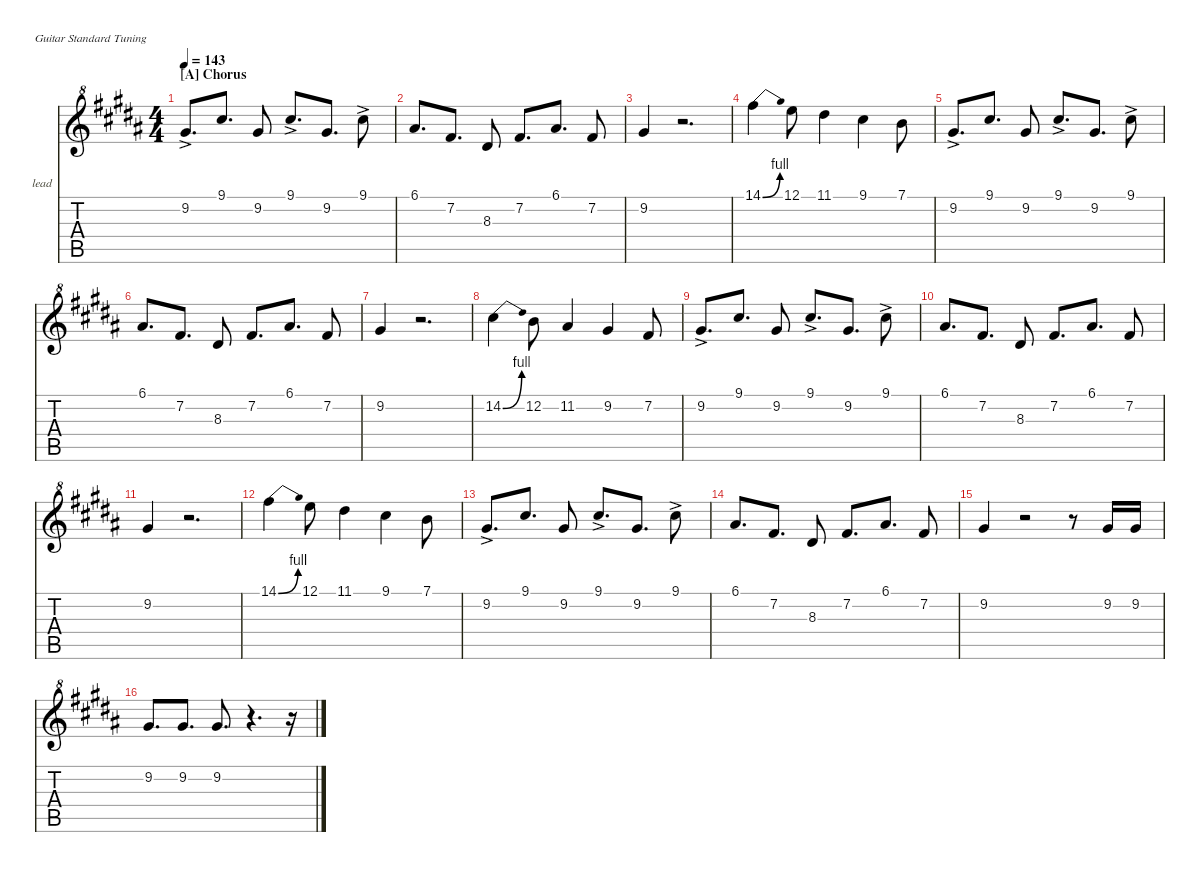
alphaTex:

\defaultSystemsLayout 4
\hideDynamics
\bracketExtendMode nobrackets
\firstSystemTrackNameOrientation horizontal
\otherSystemsTrackNameOrientation horizontal
\track ("lead guitar" "lead") {instrument electricguitarclean}
\staff {score tabs}
\tuning (E4 B3 G3 D3 A2 E2)
\ts (4 4)
\section ("A" "Chorus")
\tempo 143
\clef g2
\ottava 8va
\scale
1.21115
\ks g#minor
9.2{ac acc #}.8{d dy mf instrument electricguitarclean beam Up} 9.1{acc #}.8{d beam Up} 9.2{acc #}.8{beam Up} 9.1{ac acc #}.8{d beam Up} 9.2{acc #}.8{d beam Up} 9.1{ac acc #}.8{beam Down} |
\scale
1.04733 6.1{acc #}.8{d beam Up} 7.2{acc #}.8{d beam Up} 8.3{acc #}.8{beam Up} 7.2{acc #}.8{d beam Up} 6.1{acc #}.8{d beam Up} 7.2{acc #}.8{beam Up} |
\scale
0.968536 9.2{acc #}.4{beam Up} r.2{d beam Up} |
14.1{be (bend 0 0 15 4) acc #}.4{beam Down} 12.1{acc forcenatural}.8{beam Down} 11.1{acc #}.4{beam Down} 9.1{acc #}.4{beam Down} 7.1{acc forcenatural}.8{beam Down} |
9.2{ac acc #}.8{d beam Up} 9.1{acc #}.8{d beam Up} 9.2{acc #}.8{beam Up} 9.1{ac acc #}.8{d beam Up} 9.2{acc #}.8{d beam Up} 9.1{ac acc #}.8{beam Down} |
6.1{acc #}.8{d beam Up} 7.2{acc #}.8{d beam Up} 8.3{acc #}.8{beam Up} 7.2{acc #}.8{d beam Up} 6.1{acc #}.8{d beam Up} 7.2{acc #}.8{beam Up} |
9.2{acc #}.4{beam Up} r.2{d beam Up} |
14.2{be (bend 0 0 15 4) acc #}.4{beam Down} 12.2{acc forcenatural}.8{beam Down} 11.2{acc #}.4{beam Up} 9.2{acc #}.4{beam Up} 7.2{acc #}.8{beam Up} |
9.2{ac acc #}.8{d beam Up} 9.1{acc #}.8{d beam Up} 9.2{acc #}.8{beam Up} 9.1{ac acc #}.8{d beam Up} 9.2{acc #}.8{d beam Up} 9.1{ac acc #}.8{beam Down} |
6.1{acc #}.8{d beam Up} 7.2{acc #}.8{d beam Up} 8.3{acc #}.8{beam Up} 7.2{acc #}.8{d beam Up} 6.1{acc #}.8{d beam Up} 7.2{acc #}.8{beam Up} |
9.2{acc #}.4{beam Up} r.2{d beam Up} |
14.1{be (bend 0 0 15 4) acc #}.4{beam Down} 12.1{acc forcenatural}.8{beam Down} 11.1{acc #}.4{beam Down} 9.1{acc #}.4{beam Down} 7.1{acc forcenatural}.8{beam Down} |
9.2{ac acc #}.8{d beam Up} 9.1{acc #}.8{d beam Up} 9.2{acc #}.8{beam Up} 9.1{ac acc #}.8{d beam Up} 9.2{acc #}.8{d beam Up} 9.1{ac acc #}.8{beam Down} |
6.1{acc #}.8{d beam Up} 7.2{acc #}.8{d beam Up} 8.3{acc #}.8{beam Up} 7.2{acc #}.8{d beam Up} 6.1{acc #}.8{d beam Up} 7.2{acc #}.8{beam Up} |
9.2{acc #}.4{beam Up} r.2{beam Up} r.8{beam Up} 9.2{acc #}.16{beam Up} 9.2{acc #}.16{beam Up} |
9.2{acc #}.8{d beam Up} 9.2{acc #}.8{d beam Up} 9.2{acc #}.8{d beam Up} r.4{d beam Up} r.16{beam Up}
